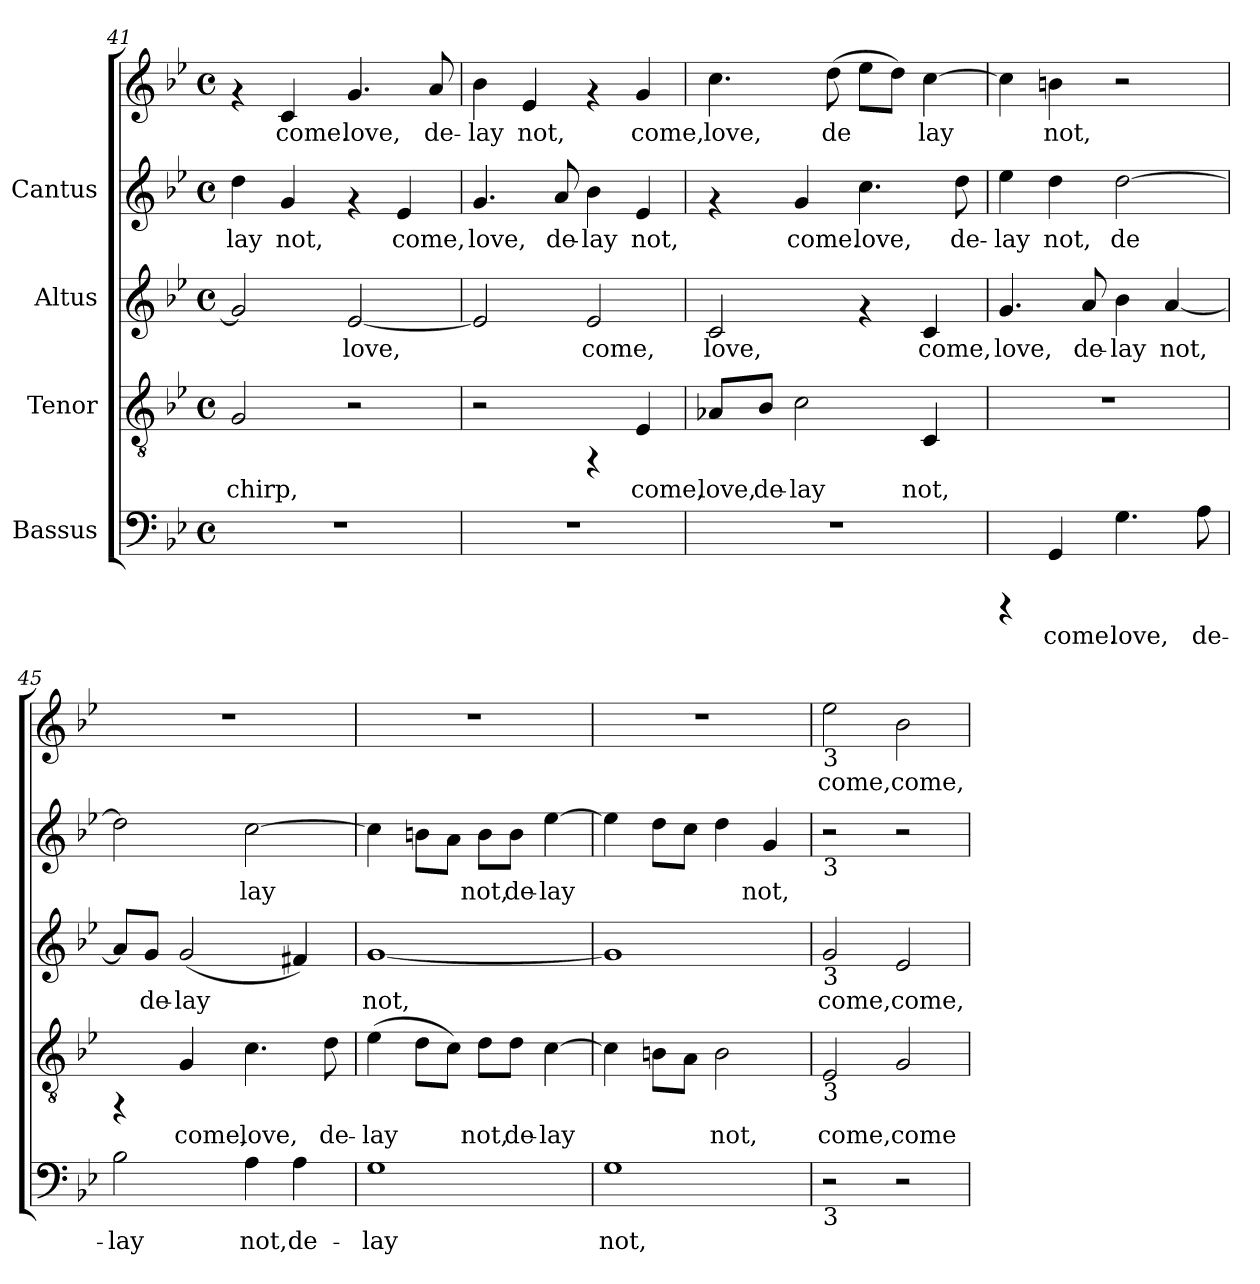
**kern	**text	**kern	**text	**kern	**text	**kern	**text	**kern	**text
*part4	*part4	*part3	*part3	*part2	*part2	*part1	*part1	*part1	*part1
*staff5	*staff5	*staff4	*staff4	*staff3	*staff3	*staff2	*staff2	*staff1	*staff1
*I"Bassus	*	*I"Tenor	*	*I"Altus	*	*I"Cantus	*	*	*
*clefF4	*	*clefGv2	*	*clefG2	*	*clefG2	*	*clefG2	*
*k[b-e-]	*	*k[b-e-]	*	*k[b-e-]	*	*k[b-e-]	*	*k[b-e-]	*
*B-:	*	*B-:	*	*B-:	*	*B-:	*	*B-:	*
*M4/4	*	*M4/4	*	*M4/4	*	*M4/4	*	*M4/4	*
*met(c)	*	*met(c)	*	*met(c)	*	*met(c)	*	*met(c)	*
=41	=41	=41	=41	=41	=41	=41	=41	=41	=41
!	!	!	!LO:LY:b:cj	!	!LO:LY:b:cj	!	!LO:LY:b:cj	!	!
1r	.	2G/	chirp,	2g/]	.	4dd\	-lay	4rf	.
!	!	!	!	!	!	!	!LO:LY:b:cj	!	!LO:LY:b:cj
.	.	.	.	.	.	4g/	not,	4c/	-come.
!	!	!	!	!	!LO:LY:b:cj	!	!	!	!LO:LY:b:cj
.	.	2r	.	[<2e-/	love,	4rf	.	4.g/	love,
!	!	!	!	!	!	!	!LO:LY:b:cj	!	!
.	.	.	.	.	.	4e-/	come,	.	.
!	!	!	!	!	!	!	!	!	!LO:LY:b:cj
.	.	.	.	.	.	.	.	8a/	de-
=42	=42	=42	=42	=42	=42	=42	=42	=42	=42
!	!	!	!	!	!LO:LY:b:cj	!	!LO:LY:b:cj	!	!LO:LY:b:cj
1r	.	2r	.	2e-/]	.	4.g/	love,	4b-\	lay
!	!	!	!	!	!	!	!	!	!LO:LY:b:cj
.	.	.	.	.	.	.	.	4e-/	not,
!	!	!	!	!	!	!	!LO:LY:b:cj	!	!
.	.	.	.	.	.	8a/	de-	.	.
!	!	!	!	!	!LO:LY:b:cj	!	!LO:LY:b:cj	!	!
.	.	4rFF	.	2e-/	come,	4b-\	-lay	4rf	.
!	!	!	!LO:LY:b:cj	!	!	!	!LO:LY:b:cj	!	!LO:LY:b:cj
.	.	4E-/	come,	.	.	4e-/	not,	4g/	come,
!!LO:LB:g=z
=43	=43	=43	=43	=43	=43	=43	=43	=43	=43
!	!	!	!LO:LY:b:cj	!	!LO:LY:b:cj	!	!	!	!LO:LY:b:cj
1r	.	8A-X/L	love,	2c/	love,	4rf	.	4.cc\	love,
!	!	!	!LO:LY:b:cj	!	!	!	!	!	!
.	.	8B-/J	de-	.	.	.	.	.	.
!	!	!	!LO:LY:b:cj	!	!	!	!LO:LY:b:cj	!	!
.	.	2c\	-lay	.	.	4g/	come.	.	.
!	!	!	!	!	!	!	!	!	!LO:LY:b:cj
.	.	.	.	.	.	.	.	(>8dd\	de-
!	!	!	!	!	!	!	!LO:LY:b:cj	!	!LO:LY:b:cj
.	.	.	.	4rf	.	4.cc\	love,	8ee-\L	-
!	!	!	!	!	!	!	!	!	!LO:LY:b:cj
.	.	.	.	.	.	.	.	8dd\J)	.
!	!	!	!LO:LY:b:cj	!	!LO:LY:b:cj	!	!	!	!LO:LY:b:cj
.	.	4C/	not,	4c/	come,	.	.	[>4cc\	lay
!	!	!	!	!	!	!	!LO:LY:b:cj	!	!
.	.	.	.	.	.	8dd\	de-	.	.
=44	=44	=44	=44	=44	=44	=44	=44	=44	=44
!	!	!	!	!	!LO:LY:b:cj	!	!LO:LY:b:cj	!	!LO:LY:b:cj
4rCCC	.	1r	.	4.g/	love,	4ee-\	lay	4cc\]	-
!	!LO:LY:b:cj	!	!	!	!	!	!LO:LY:b:cj	!	!LO:LY:b:cj
4GG/	come.	.	.	.	.	4dd\	not,	4bn\	not,
!	!	!	!	!	!LO:LY:b:cj	!	!	!	!
.	.	.	.	8a/	de-	.	.	.	.
!	!LO:LY:b:cj	!	!	!	!LO:LY:b:cj	!	!LO:LY:b:cj	!	!
4.G\	love,	.	.	4b-\	-lay	[>2dd\	de-	2r	.
!	!	!	!	!	!LO:LY:b:cj	!	!	!	!
.	.	.	.	[<4a/	not,	.	.	.	.
!	!LO:LY:b:cj	!	!	!	!	!	!	!	!
8A\	de-	.	.	.	.	.	.	.	.
=45	=45	=45	=45	=45	=45	=45	=45	=45	=45
!	!LO:LY:b:cj	!	!	!	!LO:LY:b:cj	!	!LO:LY:b:cj	!	!
2B-\	-lay	4rFF	.	8a/L]	.	2dd\]	-	1r	.
!	!	!	!	!	!LO:LY:b:cj	!	!	!	!
.	.	.	.	8g/J	de-	.	.	.	.
!	!	!	!LO:LY:b:cj	!	!LO:LY:b:cj	!	!	!	!
.	.	4G/	come,	(<2g/	-lay	.	.	.	.
!	!LO:LY:b:cj	!	!LO:LY:b:cj	!	!	!	!LO:LY:b:cj	!	!
4A\	not,	4.c\	love,	.	.	[>2cc\	lay	.	.
!	!LO:LY:b:cj	!	!	!	!LO:LY:b:cj	!	!	!	!
4A\	de-	.	.	4f#X/)	.	.	.	.	.
!	!	!	!LO:LY:b:cj	!	!	!	!	!	!
.	.	8d\	de-	.	.	.	.	.	.
=46	=46	=46	=46	=46	=46	=46	=46	=46	=46
!	!LO:LY:b:cj	!	!LO:LY:b:cj	!	!LO:LY:b:cj	!	!LO:LY:b:cj	!	!
1G	-lay	(>4e-\	-lay	[<1g	not,	4cc\]	.	1r	.
!	!	!	!LO:LY:b:cj	!	!	!	!LO:LY:b:cj	!	!
.	.	8d\L	.	.	.	8bn\L	.	.	.
!	!	!	!LO:LY:b:cj	!	!	!	!LO:LY:b:cj	!	!
.	.	8c\J)	.	.	.	8a\J	.	.	.
!	!	!	!LO:LY:b:cj	!	!	!	!LO:LY:b:cj	!	!
.	.	8d\L	not,	.	.	8b\L	not,	.	.
!	!	!	!LO:LY:b:cj	!	!	!	!LO:LY:b:cj	!	!
.	.	8d\J	de-	.	.	8b\J	de-	.	.
!	!	!	!LO:LY:b:cj	!	!	!	!LO:LY:b:cj	!	!
.	.	[>4c\	-lay	.	.	[>4ee-\	-lay	.	.
!!LO:PB:g=z
=47	=47	=47	=47	=47	=47	=47	=47	=47	=47
!	!LO:LY:b:cj	!	!LO:LY:b:cj	!	!	!	!LO:LY:b:cj	!	!
1G	not,	4c\]	.	1g]	.	4ee-\]	.	1r	.
!	!	!	!LO:LY:b:cj	!	!	!	!LO:LY:b:cj	!	!
.	.	8Bn\L	.	.	.	8dd\L	.	.	.
!	!	!	!LO:LY:b:cj	!	!	!	!LO:LY:b:cj	!	!
.	.	8A\J	.	.	.	8cc\J	.	.	.
!	!	!	!LO:LY:b:cj	!	!	!	!LO:LY:b:cj	!	!
.	.	2B\	not,	.	.	4dd\	.	.	.
!	!	!	!	!	!	!	!LO:LY:b:cj	!	!
.	.	.	.	.	.	4g/	not,	.	.
!!LO:LB:g=z
=48	=48	=48	=48	=48	=48	=48	=48	=48	=48
*	*	*	*	*	*	*	*	*MM198	*
!	!	!	!	!	!	!	!	!LO:TX:b:t=3	!
!	!	!	!	!	!	!LO:TX:b:t=3	!	!	!
!	!	!	!	!LO:TX:b:t=3	!	!	!	!	!
!	!	!LO:TX:b:t=3	!	!	!	!	!	!	!
!LO:TX:b:t=3	!	!	!	!	!	!	!	!	!
!	!	!	!LO:LY:b:cj	!	!LO:LY:b:cj	!	!	!	!LO:LY:b:cj
2r	.	2E-/	come,	2g/	come,	2r	.	2ee-\	come,
!	!	!	!LO:LY:b:cj	!	!LO:LY:b:cj	!	!	!	!LO:LY:b:cj
2r	.	2G/	come	2e-/	come,	2r	.	2b-\	come,
=	=	=	=	=	=	=	=	=	=
*-	*-	*-	*-	*-	*-	*-	*-	*-	*-
